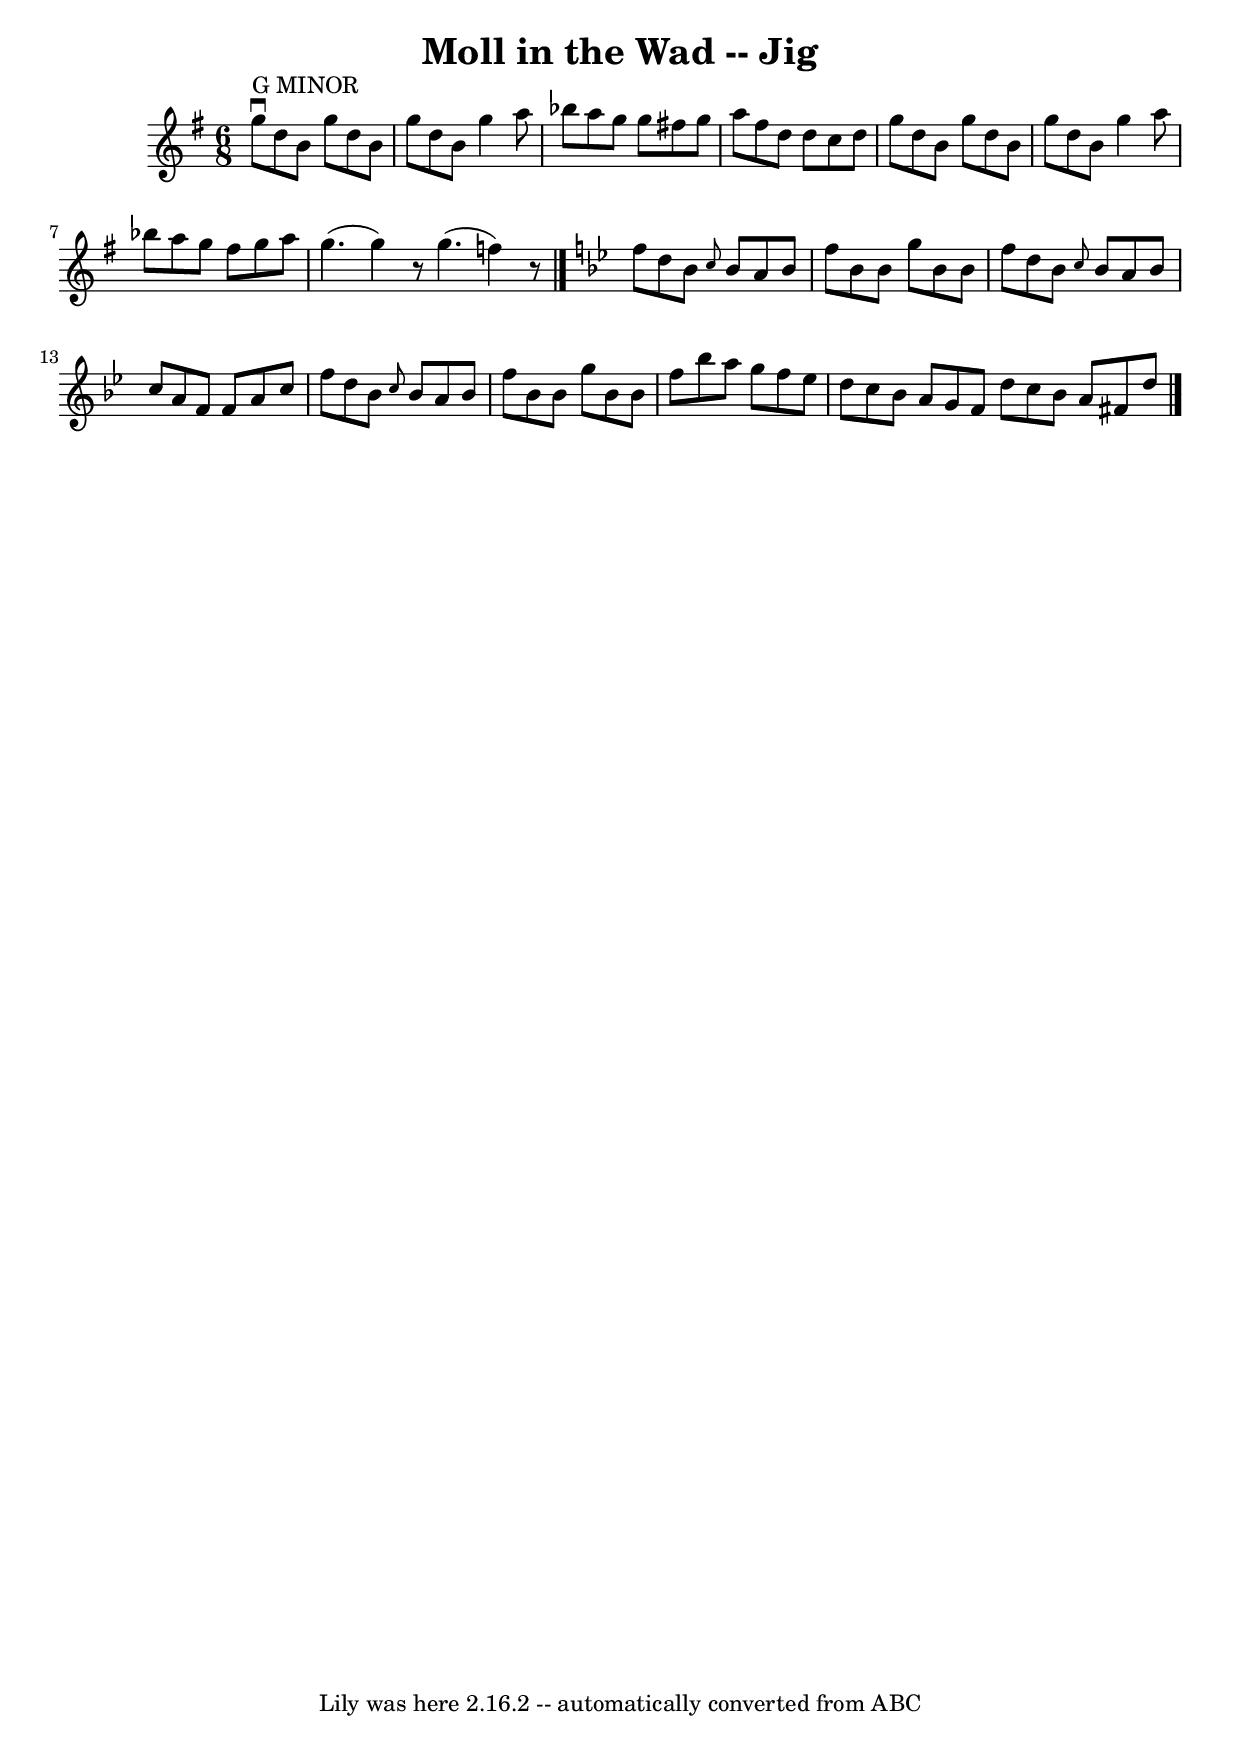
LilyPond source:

\version "2.16.2"
\include "Mammoth.ily"
\header {
  %% book = "Ryan's Mammoth Collection"
  crossRefNumber = "1"
  footnotes = "\\\\88 455"
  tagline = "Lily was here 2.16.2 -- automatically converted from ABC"
  title = "Moll in the Wad -- Jig"

}
voicedefault =  {


  \time 6/8 
  \key g \major
  g''8^"G MINOR"^\downbow d''8 b'8 g''8    
  d''8 b'8    |
  g''8 d''8 b'8 g''4 a''8    |
  
  bes''8 a''8 g''8 g''8 fis''!8 g''8    |
  a''8 fis''8  
  d''8 d''8 c''8 d''8    |
  g''8 d''8 b'8 g''8    
  d''8 b'8    |
  g''8 d''8 b'8 g''4 a''8    |
  
  bes''8 a''8 g''8 fis''8 g''8 a''8    |
  g''4. (g''4  
  -)   r8   \bar ":|" g''4. (f''4)   r8   \bar "|."   
  \key bes \major   
  f''8 d''8 bes'8  \grace { c''8  
			  } bes'8 a'8 bes'8    |
  
  f''8 bes'8 bes'8 g''8 bes'8 bes'8    |
  f''8 d''8    
  bes'8  \grace { c''8  
		} bes'8 a'8 bes'8    |
  c''8 a'8    
  f'8 f'8 a'8 c''8    |
  f''8 d''8 bes'8  \grace {    
    c''8  
  } bes'8 a'8 bes'8    |
  f''8 bes'8 bes'8 g''8    
  bes'8 bes'8    |
  f''8 bes''8 a''8 g''8 f''8 ees''8   
  |
  d''8 c''8 bes'8 a'8 g'8 f'8    \bar ":|" d''8    
  c''8 bes'8 a'8 fis'8 d''8      \bar "|."   

}

\score{
  <<

    \context Staff="default"
    {
      \voicedefault 
      
    }

  >>
  \layout {
    
  }
  \midi {
  }

}
